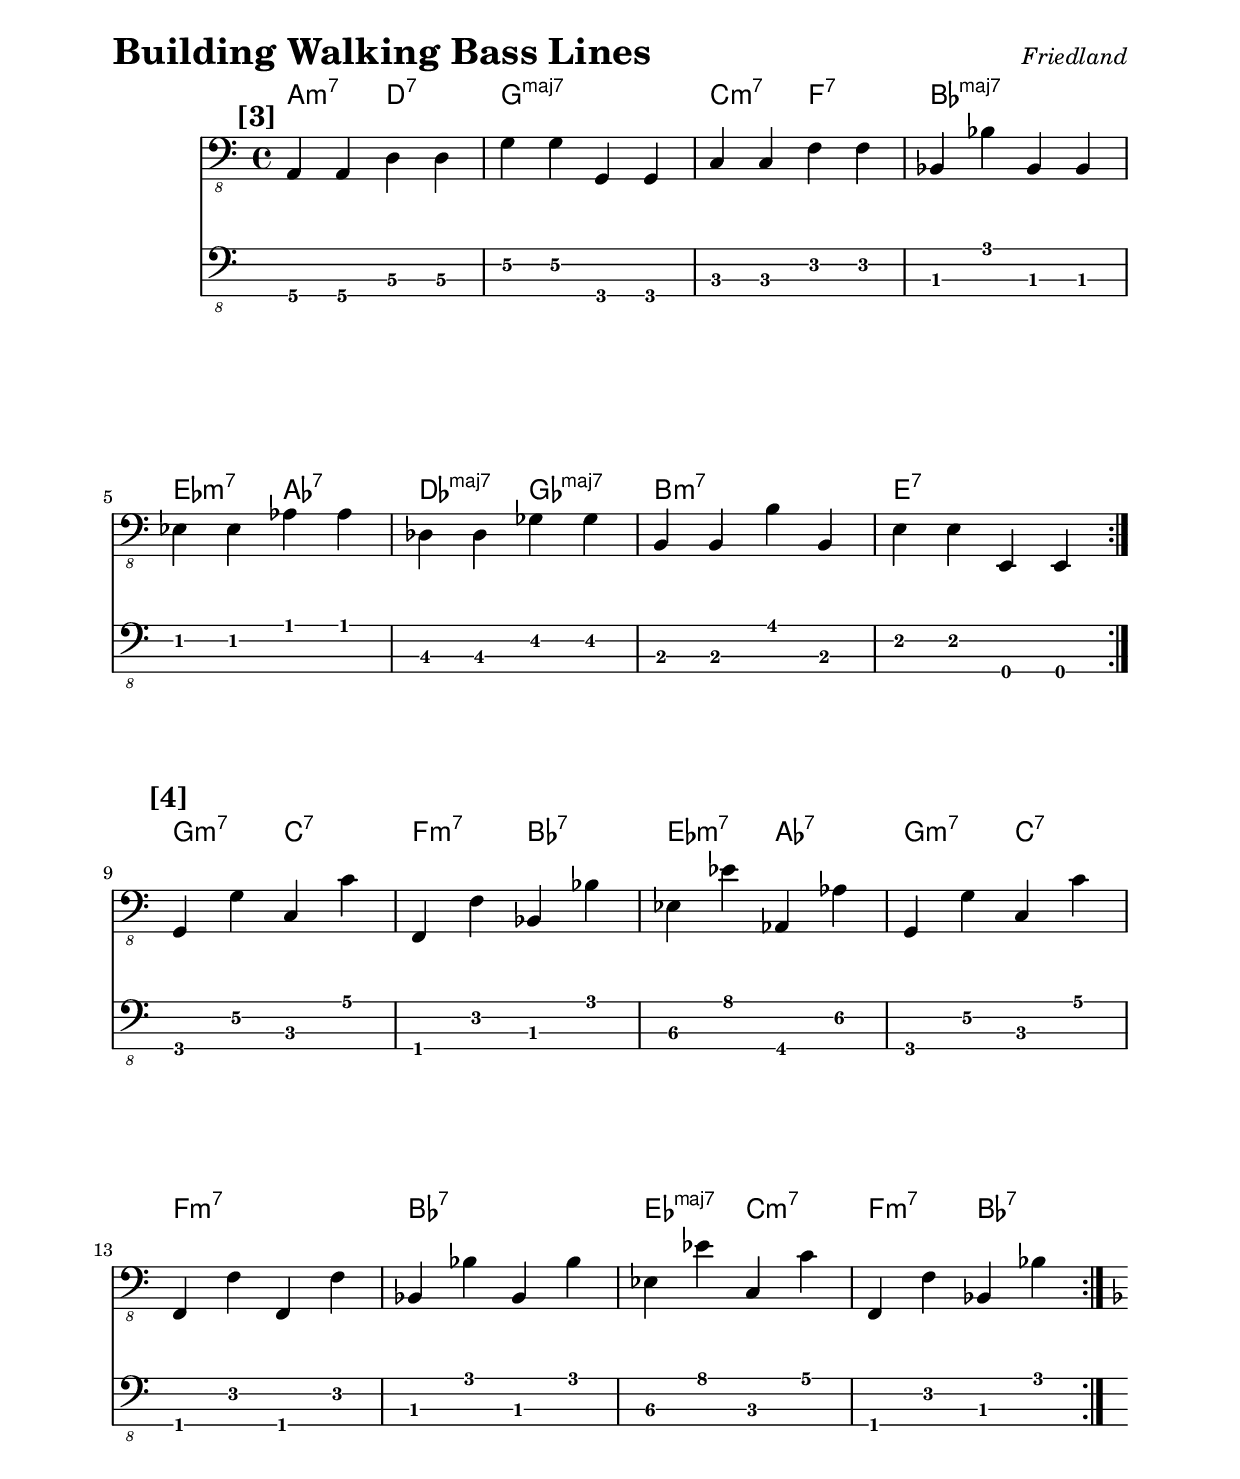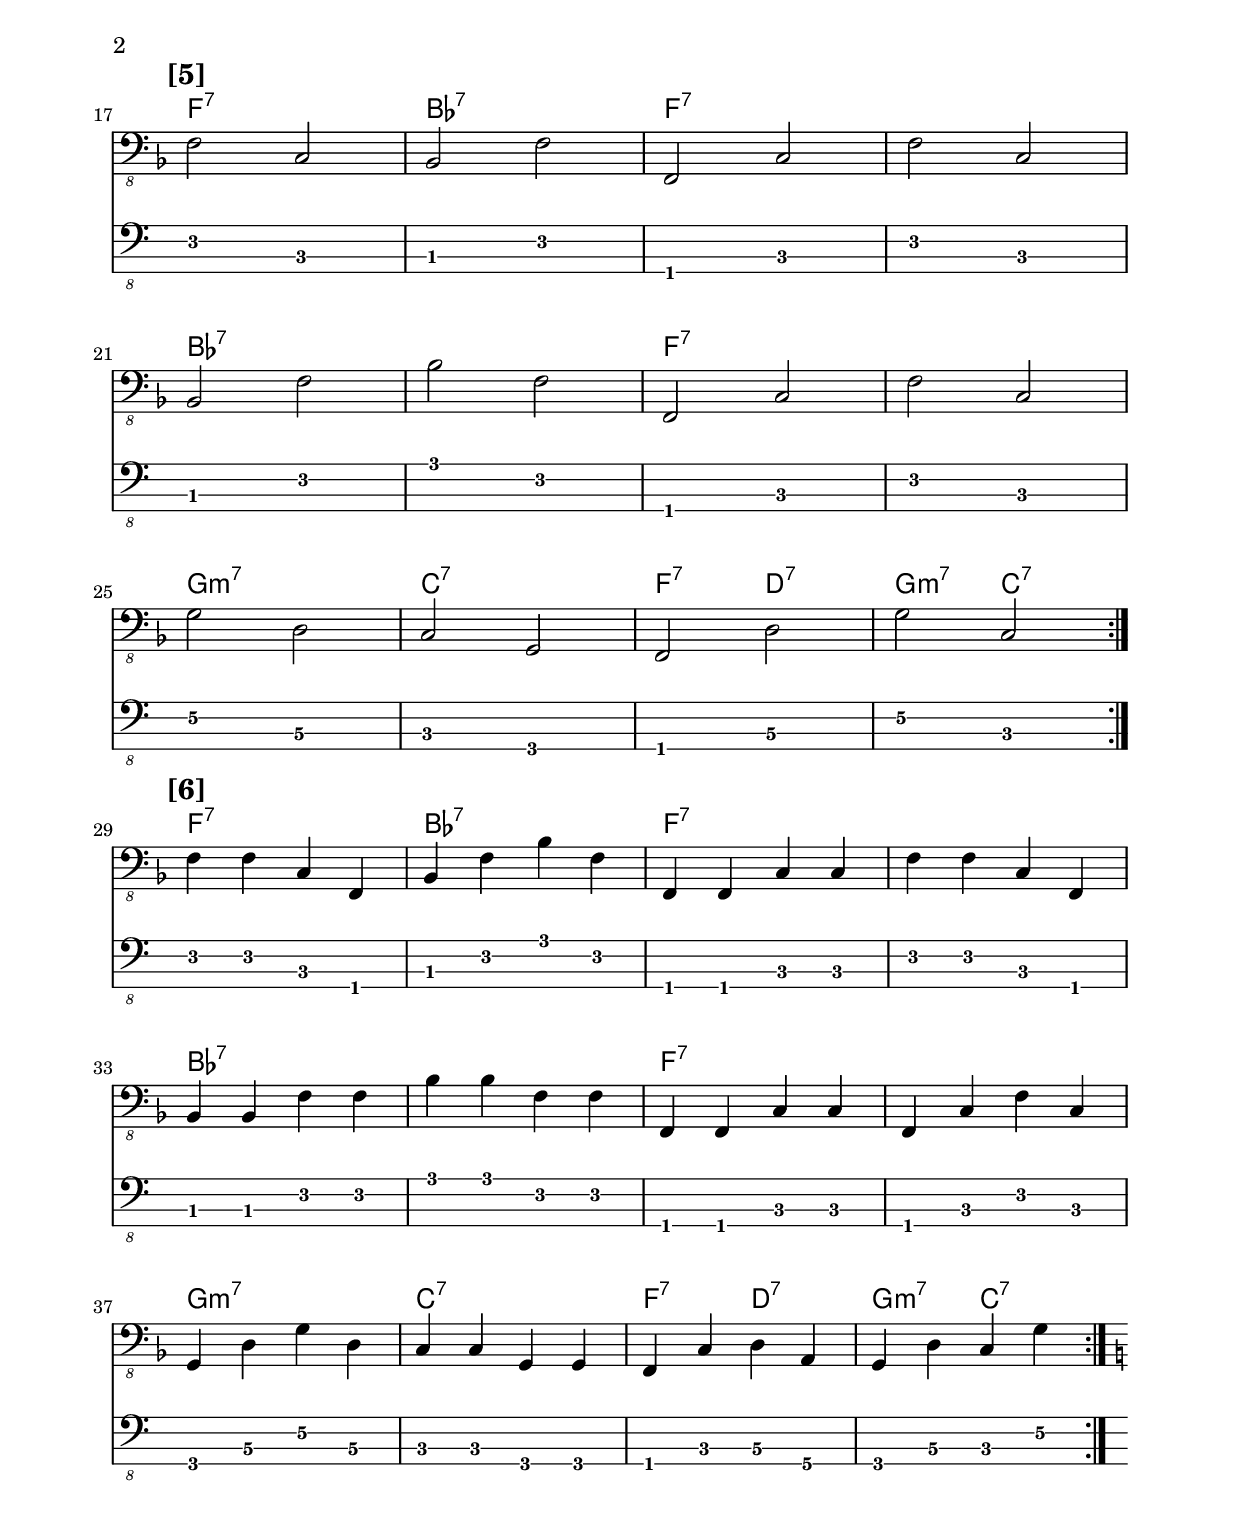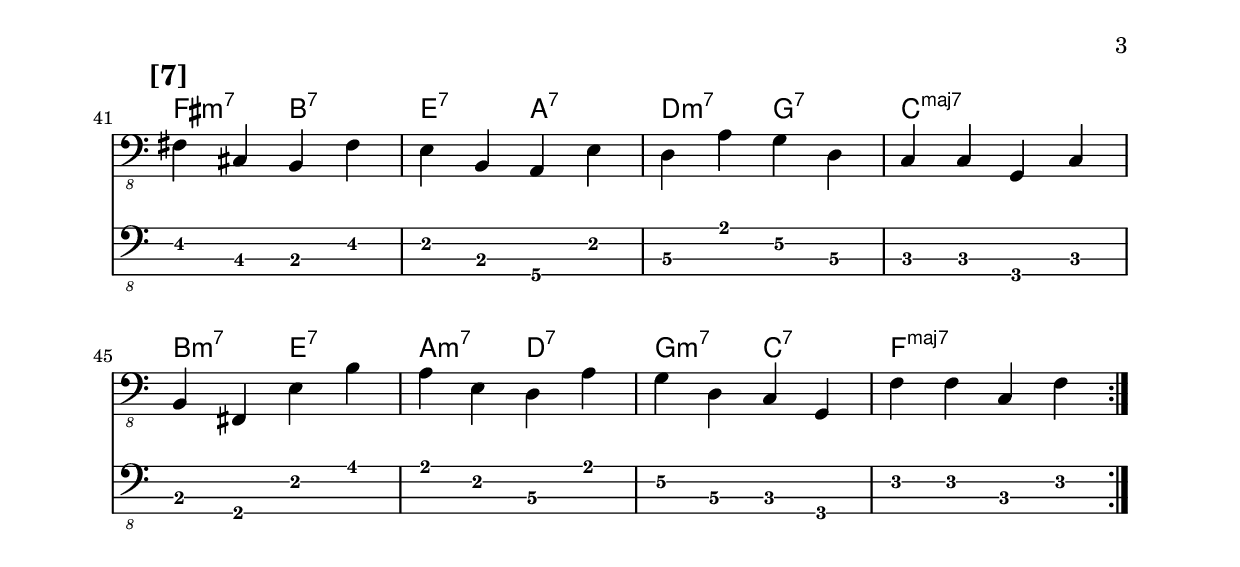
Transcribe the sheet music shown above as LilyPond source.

% LilyBin

\version "2.18.0"
\include "english.ly"

% If swing needed
%#(load "../scm/swing.scm")

\header {
  piece = \markup { \fontsize #4 \bold "Building Walking Bass Lines" }
  opus = \markup { \italic "Friedland" }
}

\paper { 
  left-margin = 0.75\in
  right-margin = 0.75\in
  top-margin = 1\in
  bottom-margin = 1\in
}

global = {
  % \tempo "" 4 = xx
  % \time 4/4
  % \compressFullBarRests
  % \override MultiMeasureRest.expand-limit = #2
}

my_notes = \relative c {
  \clef "bass_8"
  \key c \major
  
  %% 3
  \mark \markup { \bold { [3] } }
  a,4 a d d | g g g, g |  c c f f | bf, bf' bf, bf | \break
  ef ef af af | df, df gf gf | b, b b' b, | e e e,\4 e\4 \bar ":|." \break
  
  %% 4
  \mark \markup { \bold { [4] } }
  g g' c, c' | f,, f' bf, bf' | ef,\3 ef' af,, af'\2 | g, g' c, c' |  \break
  f,, f' f, f' | bf, bf' bf, bf' | ef,\3 ef' c, c' | f,, f' bf, bf' \bar ":|." \break
  

  %% 5
  \pageBreak
  \mark \markup { \bold { [5] } }
  \key f \major
  f2 c2 | bf f' | f, c' | f c | \break
  bf f' | bf f | f, c' | f c | \break
  g' d | c g | f d' | g c, \bar ":|." \break
  
  %% 6
  \mark \markup { \bold { [6] } }
  f4 f c f, | bf f' bf f | f, f c' c | f f c f, | \break
  bf bf f' f | bf bf f f | f, f c' c | f, c' f c | \break
  g d' g d | c c g g | f c' d a | g d' c g' \bar ":|." \break
  
  %% 7
  \pageBreak
  \mark \markup { \bold { [7] } }
  \key c \major
  fs4 cs b fs' | e b a e' | d a' g d | c c g c | \break
  b fs e' b' |  a e d a' | g d c g | f' f c f \bar ":|." \break  
  
}

my_chords = \chordmode {
  \set majorSevenSymbol = \markup { maj7 }
  
  %% 3
  a2:m7 d:7 | g:maj7 s | c:m7 f:7 | bf:maj7 s |
  ef:m7 af:7 | df:maj7 gf:maj7 | b:m7 s | e:7 s |

  %% 4
  g2:m7 c:7 | f:m7 bf:7 | ef:m7 af:7 | g:m7 c:7 |
  f:m7 s | bf:7 s | ef:maj7 c:m7 | f:m7 bf:7 |
  
  %% 5
  f1:7 | bf:7 | f:7 | f:7 | 
  bf:7 | bf:7 | f:7 | f:7 |
  g:m7 | c:7 | f2:7 d:7 | g:m7 c:7 |
  
  %% 6
  f1:7 | bf:7 | f:7 | f:7 | 
  bf:7 | bf:7 | f:7 | f:7 |
  g:m7 | c:7 | f2:7 d:7 | g:m7 c:7 |
  
  %% 7
  fs2:m7 b:7 | e:7 a:7 | d:m7 g:7 | c1:maj7 |
  b2:m7 e:7 | a:m7 d:7 | g:m7 c:7 | f1:maj7 |
}

my_music = <<
  \new ChordNames {
    \set ChordNames.midiInstrument = "percussive organ"
    \set ChordNames.midiMaximumVolume = #0.2
    \set chordChanges = ##t
    \global
    \my_chords
  }
  \new Staff {
    \set Staff.midiInstrument = #"electric bass (finger)"
    \set Staff.midiMinimumVolume = #0.7
    \set Staff.midiMaximumVolume = #0.95
    \global
    \my_notes
  }
  \tag #'scoreOnly
  \new TabStaff
    \with { stringTunings = #bass-tuning } 
  { 
    \set TabStaff.minimumFret = #1
    \set TabStaff.restrainOpenStrings = ##t
    \global
    \my_notes
  }
>>
  
\score {
  \removeWithTag #'midiOnly \my_music
  \layout {
    \context {
      \Score \override StringNumber #'stencil = ##f 
    }
  }
}

\score {
  \removeWithTag #'scoreOnly \unfoldRepeats \my_music
  \midi {}
}
